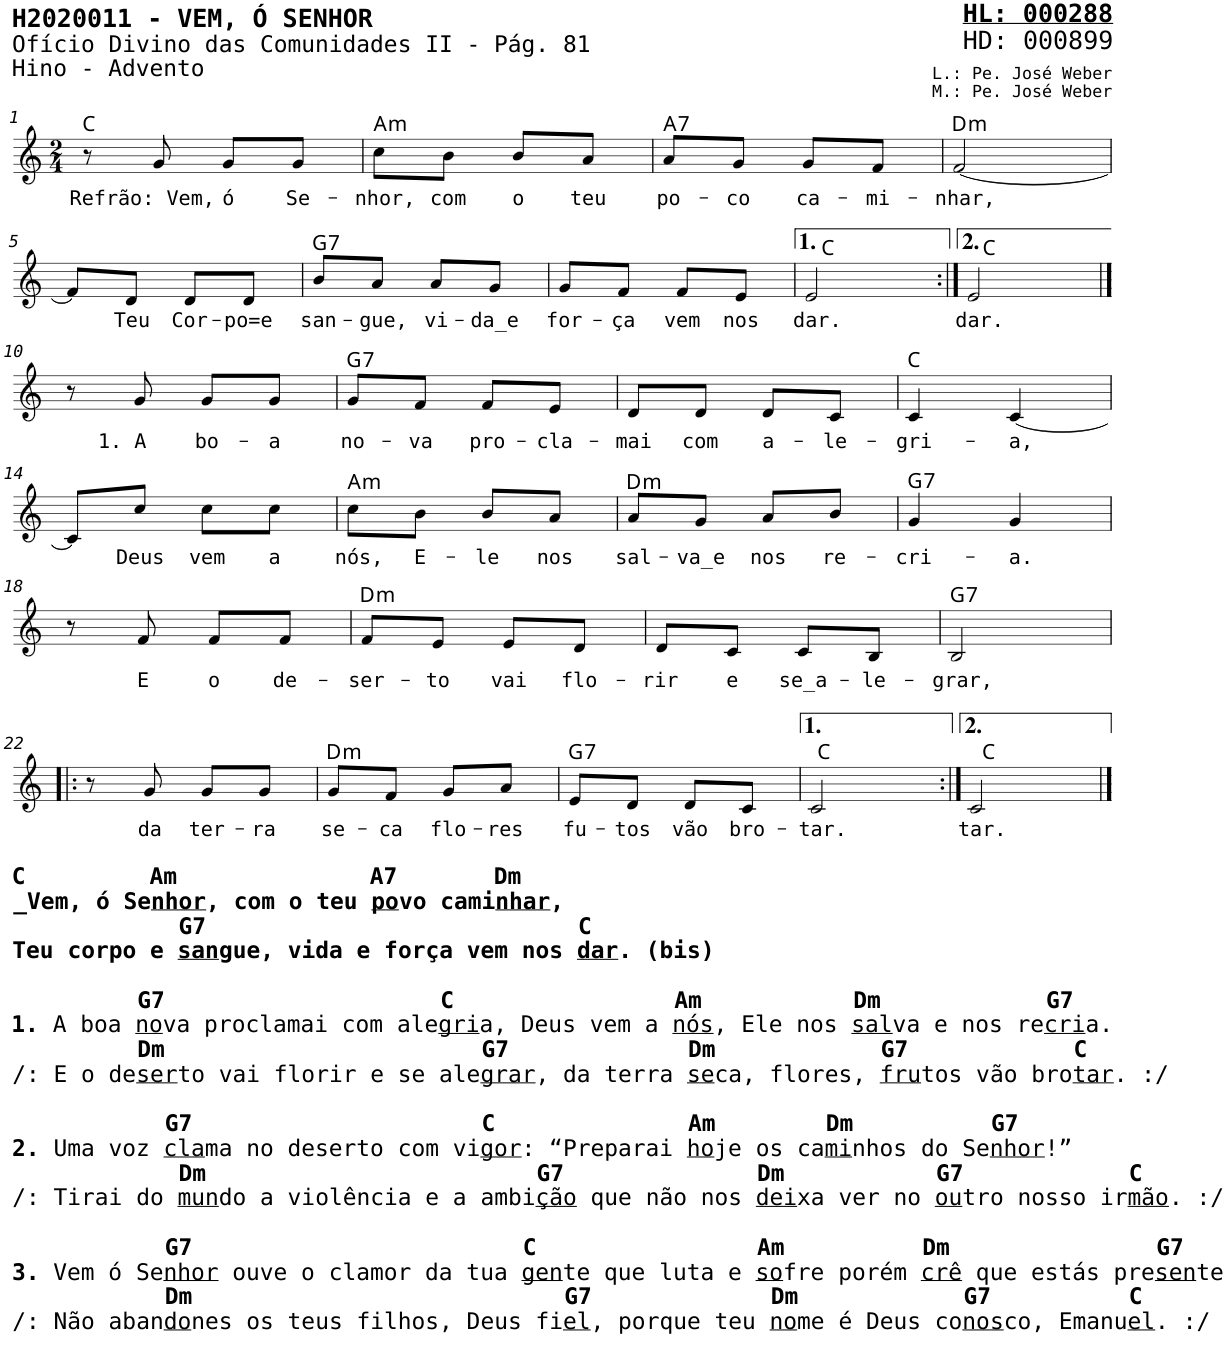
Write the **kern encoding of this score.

**kern	**text	**harte
*part1	*part1	*part1
*staff1	*staff1	*
*I"Voz	*	*
*I'V	*	*
*stria5	*	*
*clefG2	*	*
*k[]	*	*
*M2/4	*	*
=1	=1	=1
8r	.	C:maj
!	!LO:LY:b	!
8g/	Refrão: Vem,	.
!	!LO:LY:b	!
8g/L	ó	.
!	!LO:LY:b	!
8g/J	Se-	.
=2	=2	=2
!	!LO:LY:b	!LO:H:kt=m
8cc\L	-nhor,	A:min
!	!LO:LY:b	!
8b\J	com	.
!	!LO:LY:b	!
8b/L	o	.
!	!LO:LY:b	!
8a/J	teu	.
=3	=3	=3
!	!LO:LY:b	!LO:H:kt=7
8a/L	po-	A:7
!	!LO:LY:b	!
8g/J	-co	.
!	!LO:LY:b	!
8g/L	ca-	.
!	!LO:LY:b	!
8f/J	-mi-	.
=4	=4	=4
!	!LO:LY:b	!LO:H:kt=m
[2f/	-nhar,	D:min
!!LO:LB:g=z
=5	=5	=5
8f/L]	.	.
!	!LO:LY:b	!
8d/J	Teu	.
!	!LO:LY:b	!
8d/L	Cor-	.
!	!LO:LY:b	!
8d/J	-po=e	.
=6	=6	=6
!	!LO:LY:b	!LO:H:kt=7
8b/L	san-	G:7
!	!LO:LY:b	!
8a/J	-gue,	.
!	!LO:LY:b	!
8a/L	vi-	.
!	!LO:LY:b	!
8g/J	-da_e	.
=7	=7	=7
!	!LO:LY:b	!
8g/L	for-	.
!	!LO:LY:b	!
8f/J	-ça	.
!	!LO:LY:b	!
8f/L	vem	.
!	!LO:LY:b	!
8e/J	nos	.
=8	=8	=8
!	!LO:LY:b	!
2e/	dar.	C:maj
=9:|!	=9:|!	=9:|!
!	!LO:LY:b	!
2e/	dar.	C:maj
!!LO:LB:g=z
==10	==10	==10
8r	.	.
!	!LO:LY:b	!
8g/	1. A	.
!	!LO:LY:b	!
8g/L	bo-	.
!	!LO:LY:b	!
8g/J	-a	.
=11	=11	=11
!	!LO:LY:b	!LO:H:kt=7
8g/L	no-	G:7
!	!LO:LY:b	!
8f/J	-va	.
!	!LO:LY:b	!
8f/L	pro-	.
!	!LO:LY:b	!
8e/J	-cla-	.
=12	=12	=12
!	!LO:LY:b	!
8d/L	-mai	.
!	!LO:LY:b	!
8d/J	com	.
!	!LO:LY:b	!
8d/L	a-	.
!	!LO:LY:b	!
8c/J	-le-	.
=13	=13	=13
!	!LO:LY:b	!
4c/	-gri-	C:maj
!	!LO:LY:b	!
[4c/	-a,	.
!!LO:LB:g=z
=14	=14	=14
8c/L]	.	.
!	!LO:LY:b	!
8cc/J	Deus	.
!	!LO:LY:b	!
8cc\L	vem	.
!	!LO:LY:b	!
8cc\J	a	.
=15	=15	=15
!	!LO:LY:b	!LO:H:kt=m
8cc\L	nós,	A:min
!	!LO:LY:b	!
8b\J	E-	.
!	!LO:LY:b	!
8b/L	-le	.
!	!LO:LY:b	!
8a/J	nos	.
=16	=16	=16
!	!LO:LY:b	!LO:H:kt=m
8a/L	sal-	D:min
!	!LO:LY:b	!
8g/J	-va_e	.
!	!LO:LY:b	!
8a/L	nos	.
!	!LO:LY:b	!
8b/J	re-	.
=17	=17	=17
!	!LO:LY:b	!LO:H:kt=7
4g/	-cri-	G:7
!	!LO:LY:b	!
4g/	-a.	.
!!LO:LB:g=z
=18	=18	=18
8r	.	.
!	!LO:LY:b	!
8f/	E	.
!	!LO:LY:b	!
8f/L	o	.
!	!LO:LY:b	!
8f/J	de-	.
=19	=19	=19
!	!LO:LY:b	!LO:H:kt=m
8f/L	-ser-	D:min
!	!LO:LY:b	!
8e/J	-to	.
!	!LO:LY:b	!
8e/L	vai	.
!	!LO:LY:b	!
8d/J	flo-	.
=20	=20	=20
!	!LO:LY:b	!
8d/L	-rir	.
!	!LO:LY:b	!
8c/J	e	.
!	!LO:LY:b	!
8c/L	se_a-	.
!	!LO:LY:b	!
8B/J	-le-	.
=21	=21	=21
!	!LO:LY:b	!LO:H:kt=7
2B/	-grar,	G:7
!!LO:LB:g=z
=22!|:	=22!|:	=22!|:
!LO:TX:b:B:t=C &nbsp;       Am              A7       Dm	!	!
!LO:TX:b:t=_Vem, ó Se	!	!
!LO:TX:b:t=nhor	!	!
!LO:TX:b:t=, com o teu	!	!
!LO:TX:b:t=po	!	!
!LO:TX:b:t=vo cami	!	!
!LO:TX:b:t=nhar	!	!
!LO:TX:b:t=,	!	!
!LO:TX:b:t=G7                           C	!	!
!LO:TX:b:t=Teu corpo e	!	!
!LO:TX:b:t=san	!	!
!LO:TX:b:t=gue, vida e força vem nos	!	!
!LO:TX:b:t=dar	!	!
!LO:TX:b:t=. (bis)	!	!
!LO:TX:b:t=G7 &nbsp;                  C                Am &nbsp;         Dm            G7	!	!
!LO:TX:b:t=1.	!	!
!LO:TX:b:t=A boa	!	!
!LO:TX:b:t=no	!	!
!LO:TX:b:t=va proclamai com ale	!	!
!LO:TX:b:t=gri	!	!
!LO:TX:b:t=a, Deus vem a	!	!
!LO:TX:b:t=nós	!	!
!LO:TX:b:t=, Ele nos	!	!
!LO:TX:b:t=sal	!	!
!LO:TX:b:t=va e nos re	!	!
!LO:TX:b:t=cri	!	!
!LO:TX:b:t=a.	!	!
!LO:TX:b:B:t=Dm &nbsp;                     G7 &nbsp;           Dm            G7            C	!	!
!LO:TX:b:t=/&colon; E o de	!	!
!LO:TX:b:t=ser	!	!
!LO:TX:b:t=to vai florir e se ale	!	!
!LO:TX:b:t=grar	!	!
!LO:TX:b:t=, da terra	!	!
!LO:TX:b:t=se	!	!
!LO:TX:b:t=ca, flores,	!	!
!LO:TX:b:t=fru	!	!
!LO:TX:b:t=tos vão bro	!	!
!LO:TX:b:t=tar	!	!
!LO:TX:b:t=. &colon;/	!	!
!LO:TX:b:B:t=G7 &nbsp;                   C              Am &nbsp;      Dm          G7	!	!
!LO:TX:b:t=2.	!	!
!LO:TX:b:t=Uma voz	!	!
!LO:TX:b:t=cla	!	!
!LO:TX:b:t=ma no deserto com vi	!	!
!LO:TX:b:t=gor	!	!
!LO:TX:b:t=&colon; “Preparai	!	!
!LO:TX:b:t=ho	!	!
!LO:TX:b:t=je os ca	!	!
!LO:TX:b:t=mi	!	!
!LO:TX:b:t=nhos do Se	!	!
!LO:TX:b:t=nhor	!	!
!LO:TX:b:t=!”	!	!
!LO:TX:b:B:t=Dm &nbsp;                      G7 &nbsp;            Dm           G7            C	!	!
!LO:TX:b:t=/&colon; Tirai do	!	!
!LO:TX:b:t=mun	!	!
!LO:TX:b:t=do a violência e a ambi	!	!
!LO:TX:b:t=ção	!	!
!LO:TX:b:t=que não nos	!	!
!LO:TX:b:t=dei	!	!
!LO:TX:b:t=xa ver no	!	!
!LO:TX:b:t=ou	!	!
!LO:TX:b:t=tro nosso ir	!	!
!LO:TX:b:t=mão	!	!
!LO:TX:b:t=. &colon;/	!	!
!LO:TX:b:B:t=G7 &nbsp;                      C                Am &nbsp;        Dm               G7	!	!
!LO:TX:b:t=3.	!	!
!LO:TX:b:t=Vem ó Se	!	!
!LO:TX:b:t=nhor	!	!
!LO:TX:b:t=ouve o clamor da tua	!	!
!LO:TX:b:t=gen	!	!
!LO:TX:b:t=te que luta e	!	!
!LO:TX:b:t=so	!	!
!LO:TX:b:t=fre porém	!	!
!LO:TX:b:t=crê	!	!
!LO:TX:b:t=que estás pre	!	!
!LO:TX:b:t=sen	!	!
!LO:TX:b:t=te	!	!
!LO:TX:b:B:t=Dm &nbsp;                         G7 &nbsp;           Dm            G7          C	!	!
!LO:TX:b:t=/&colon; Não aban	!	!
!LO:TX:b:t=do	!	!
!LO:TX:b:t=nes os teus filhos, Deus fi	!	!
!LO:TX:b:t=el	!	!
!LO:TX:b:t=, porque teu	!	!
!LO:TX:b:t=no	!	!
!LO:TX:b:t=me é Deus co	!	!
!LO:TX:b:t=nos	!	!
!LO:TX:b:t=co, Emanu	!	!
!LO:TX:b:t=el	!	!
!LO:TX:b:t=.&nbsp;&colon;/	!	!
8r	.	.
!	!LO:LY:b	!
8g/	da	.
!	!LO:LY:b	!
8g/L	ter-	.
!	!LO:LY:b	!
8g/J	-ra	.
=23	=23	=23
!	!LO:LY:b	!LO:H:kt=m
8g/L	se-	D:min
!	!LO:LY:b	!
8f/J	-ca	.
!	!LO:LY:b	!
8g/L	flo-	.
!	!LO:LY:b	!
8a/J	-res	.
=24	=24	=24
!	!LO:LY:b	!LO:H:kt=7
8e/L	fu-	G:7
!	!LO:LY:b	!
8d/J	-tos	.
!	!LO:LY:b	!
8d/L	vão	.
!	!LO:LY:b	!
8c/J	bro-	.
=25	=25	=25
!	!LO:LY:b	!
2c/	-tar.	C:maj
=26:|!	=26:|!	=26:|!
!	!LO:LY:b	!
2c/	tar.	C:maj
==	==	==
*-	*-	*-
